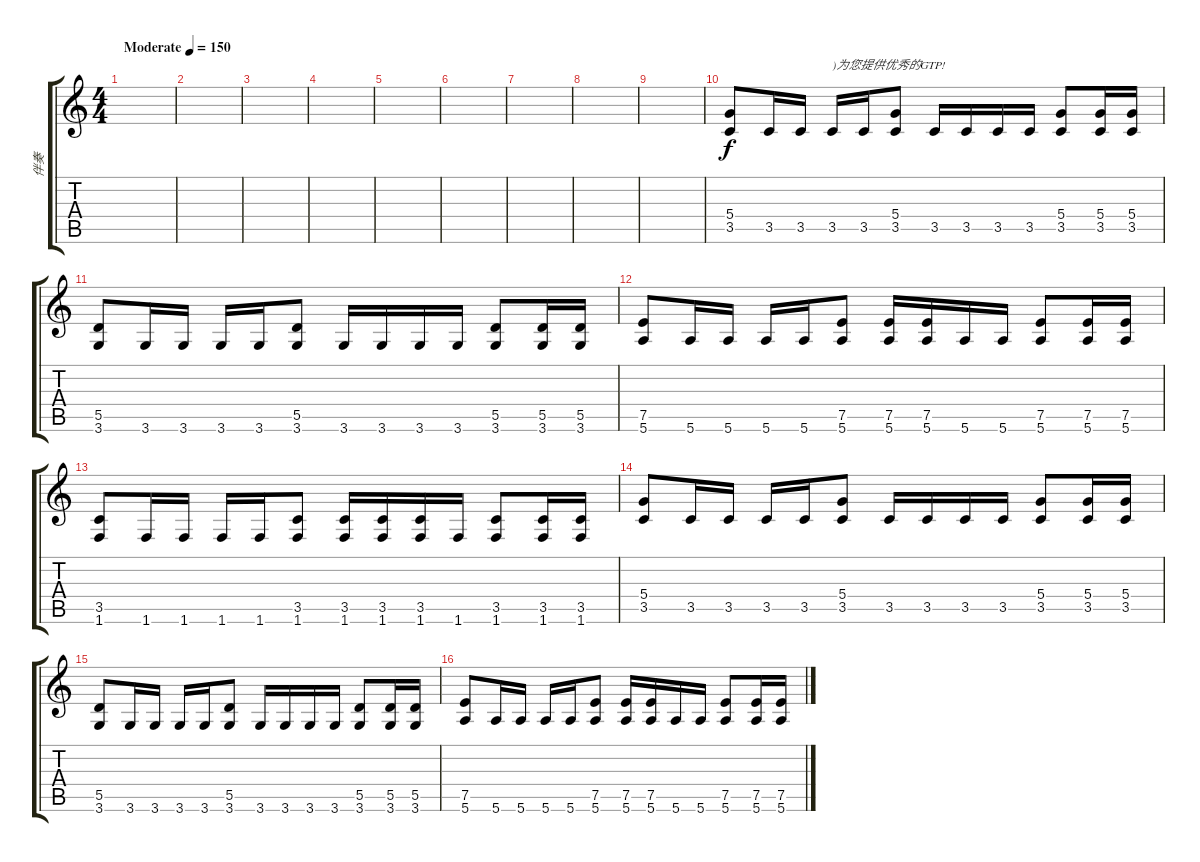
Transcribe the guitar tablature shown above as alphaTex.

\track ("伴奏" "伴奏") {instrument overdrivenguitar}
\staff {score tabs}
\tuning (E4 B3 G3 D3 A2 E2) {hide}
\ts (4 4)
\tempo (150 "Moderate")
\clef g2
\ks c
|
|
|
|
|
|
|
|
|
(5.4 3.5).8 3.5.16 3.5.16 3.5.16{txt ")为您提供优秀的GTP!"} 3.5.16 (5.4 3.5).8 3.5.16 3.5.16 3.5.16 3.5.16 (5.4 3.5).8 (5.4 3.5).16 (5.4 3.5).16 |
(5.5 3.6).8 3.6.16 3.6.16 3.6.16 3.6.16 (5.5 3.6).8 3.6.16 3.6.16 3.6.16 3.6.16 (5.5 3.6).8 (5.5 3.6).16 (5.5 3.6).16 |
(7.5 5.6).8 5.6.16 5.6.16 5.6.16 5.6.16 (7.5 5.6).8 (7.5 5.6).16 (7.5 5.6).16 5.6.16 5.6.16 (7.5 5.6).8 (7.5 5.6).16 (7.5 5.6).16 |
(3.5 1.6).8 1.6.16 1.6.16 1.6.16 1.6.16 (3.5 1.6).8 (3.5 1.6).16 (3.5 1.6).16 (3.5 1.6).16 1.6.16 (3.5 1.6).8 (3.5 1.6).16 (3.5 1.6).16 |
(5.4 3.5).8 3.5.16 3.5.16 3.5.16 3.5.16 (5.4 3.5).8 3.5.16 3.5.16 3.5.16 3.5.16 (5.4 3.5).8 (5.4 3.5).16 (5.4 3.5).16 |
(5.5 3.6).8 3.6.16 3.6.16 3.6.16 3.6.16 (5.5 3.6).8 3.6.16 3.6.16 3.6.16 3.6.16 (5.5 3.6).8 (5.5 3.6).16 (5.5 3.6).16 |
(7.5 5.6).8 5.6.16 5.6.16 5.6.16 5.6.16 (7.5 5.6).8 (7.5 5.6).16 (7.5 5.6).16 5.6.16 5.6.16 (7.5 5.6).8 (7.5 5.6).16 (7.5 5.6).16
